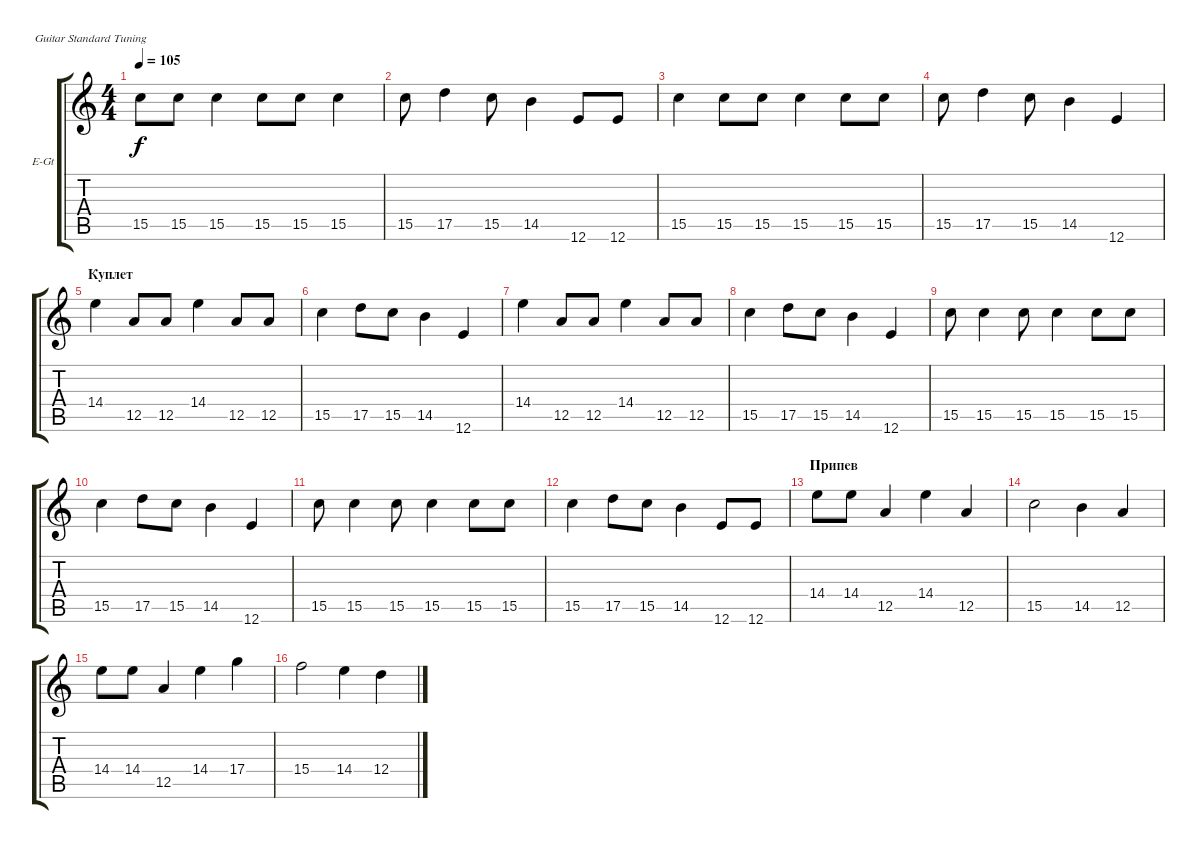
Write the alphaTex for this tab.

\defaultSystemsLayout 4
\bracketExtendMode groupsimilarinstruments
\firstSystemTrackNameOrientation horizontal
\otherSystemsTrackNameOrientation horizontal
\track ("В. Бутусов (вокал)" "E-Gt") {instrument electricguitarclean}
\staff {score tabs}
\tuning (E4 B3 G3 D3 A2 E2)
\ts (4 4)
\tempo 105
\clef g2
\ks c
15.5.8{dy f} 15.5.8 15.5.4 15.5.8 15.5.8 15.5.4 |
15.5.8 17.5.4 15.5.8 14.5.4 12.6.8 12.6.8 |
15.5.4 15.5.8 15.5.8 15.5.4 15.5.8 15.5.8 |
15.5.8 17.5.4 15.5.8 14.5.4 12.6.4 |
\section ("" "Куплет")
14.4.4 12.5.8 12.5.8 14.4.4 12.5.8 12.5.8 |
15.5.4 17.5.8 15.5.8 14.5.4 12.6.4 |
14.4.4 12.5.8 12.5.8 14.4.4 12.5.8 12.5.8 |
15.5.4 17.5.8 15.5.8 14.5.4 12.6.4 |
15.5.8 15.5.4 15.5.8 15.5.4 15.5.8 15.5.8 |
15.5.4 17.5.8 15.5.8 14.5.4 12.6.4 |
15.5.8 15.5.4 15.5.8 15.5.4 15.5.8 15.5.8 |
15.5.4 17.5.8 15.5.8 14.5.4 12.6.8 12.6.8 |
\section ("" "Припев")
14.4.8 14.4.8 12.5.4 14.4.4 12.5.4 |
15.5.2 14.5.4 12.5.4 |
14.4.8 14.4.8 12.5.4 14.4.4 17.4.4 |
15.4.2 14.4.4 12.4.4
